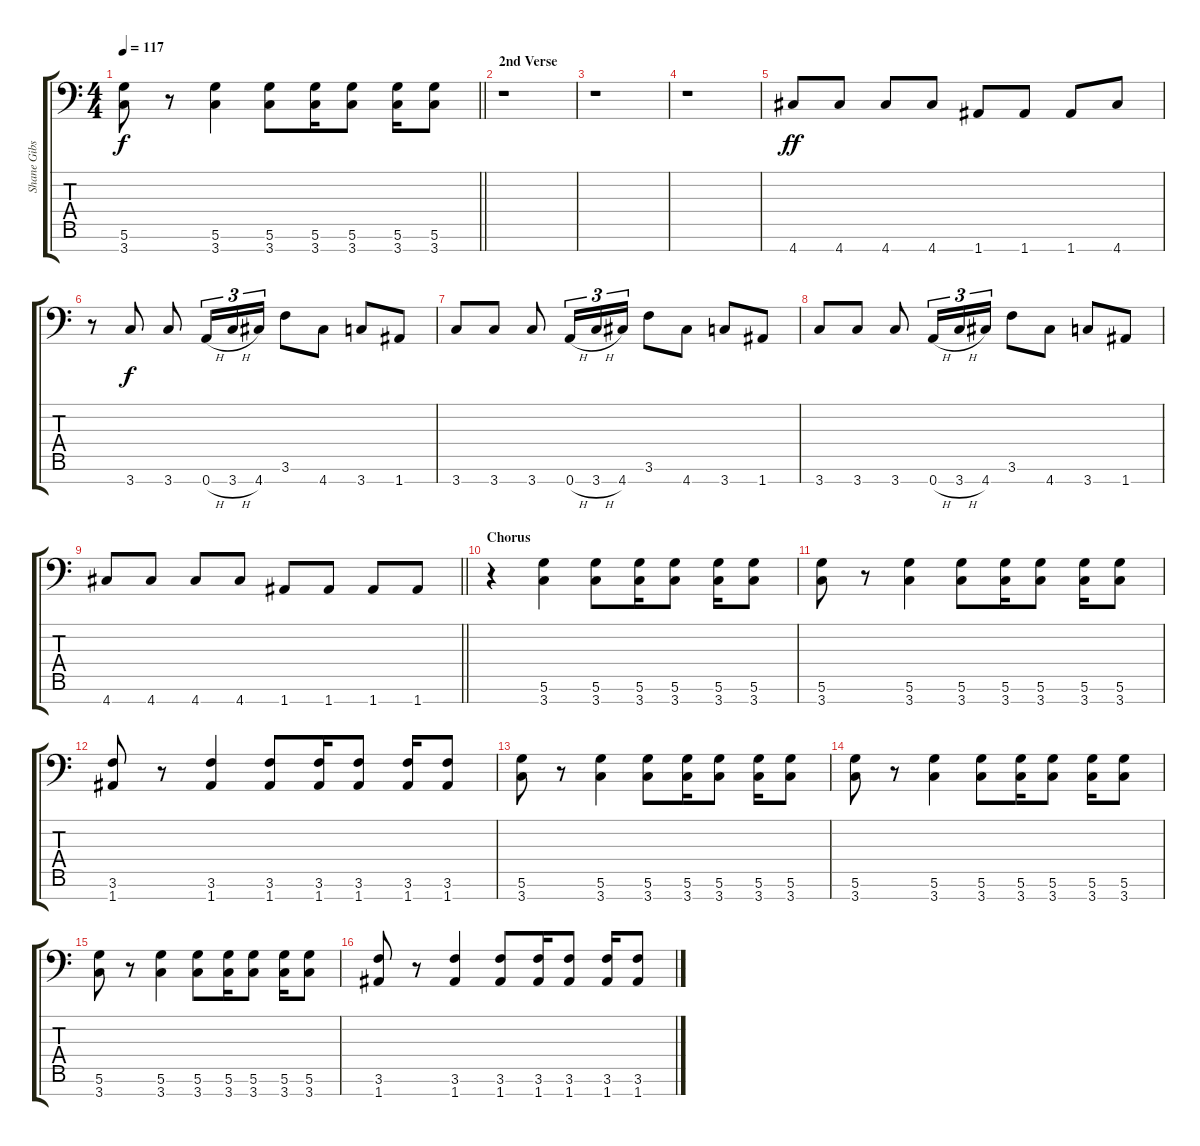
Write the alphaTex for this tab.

\track ("Shane Gibson" "Shane Gibs") {instrument distortionguitar}
\staff {score tabs}
\tuning (D4 A3 F3 C3 G2 D2 A1) {hide}
\ts (4 4)
\tempo 117
\clef f4
\barLineRight lightlight
\ks c
(5.6 3.7).8{dy f} r.8 (5.6 3.7).4 (5.6 3.7).8 (5.6 3.7).16 (5.6 3.7).8 (5.6 3.7).16 (5.6 3.7).8 |
\section ("" "2nd Verse")
r.1 |
r.1 |
r.1 |
4.7.8{dy ff} 4.7.8 4.7.8 4.7.8 1.7.8 1.7.8 1.7.8 4.7.8 |
r.8 3.7.8{dy f} 3.7.8 0.7{h}.16{tu (3 2)} 3.7{h}.16{tu (3 2)} 4.7.16{tu (3 2)} 3.6.8 4.7.8 3.7.8 1.7.8 |
3.7.8 3.7.8 3.7.8 0.7{h}.16{tu (3 2)} 3.7{h}.16{tu (3 2)} 4.7.16{tu (3 2)} 3.6.8 4.7.8 3.7.8 1.7.8 |
3.7.8 3.7.8 3.7.8 0.7{h}.16{tu (3 2)} 3.7{h}.16{tu (3 2)} 4.7.16{tu (3 2)} 3.6.8 4.7.8 3.7.8 1.7.8 |
\barLineRight lightlight
4.7.8 4.7.8 4.7.8 4.7.8 1.7.8 1.7.8 1.7.8 1.7.8 |
\section ("" "Chorus")
r.4 (5.6 3.7).4 (5.6 3.7).8 (5.6 3.7).16 (5.6 3.7).8 (5.6 3.7).16 (5.6 3.7).8 |
(5.6 3.7).8 r.8 (5.6 3.7).4 (5.6 3.7).8 (5.6 3.7).16 (5.6 3.7).8 (5.6 3.7).16 (5.6 3.7).8 |
(3.6 1.7).8 r.8 (3.6 1.7).4 (3.6 1.7).8 (3.6 1.7).16 (3.6 1.7).8 (3.6 1.7).16 (3.6 1.7).8 |
(5.6 3.7).8 r.8 (5.6 3.7).4 (5.6 3.7).8 (5.6 3.7).16 (5.6 3.7).8 (5.6 3.7).16 (5.6 3.7).8 |
(5.6 3.7).8 r.8 (5.6 3.7).4 (5.6 3.7).8 (5.6 3.7).16 (5.6 3.7).8 (5.6 3.7).16 (5.6 3.7).8 |
(5.6 3.7).8 r.8 (5.6 3.7).4 (5.6 3.7).8 (5.6 3.7).16 (5.6 3.7).8 (5.6 3.7).16 (5.6 3.7).8 |
(3.6 1.7).8 r.8 (3.6 1.7).4 (3.6 1.7).8 (3.6 1.7).16 (3.6 1.7).8 (3.6 1.7).16 (3.6 1.7).8
